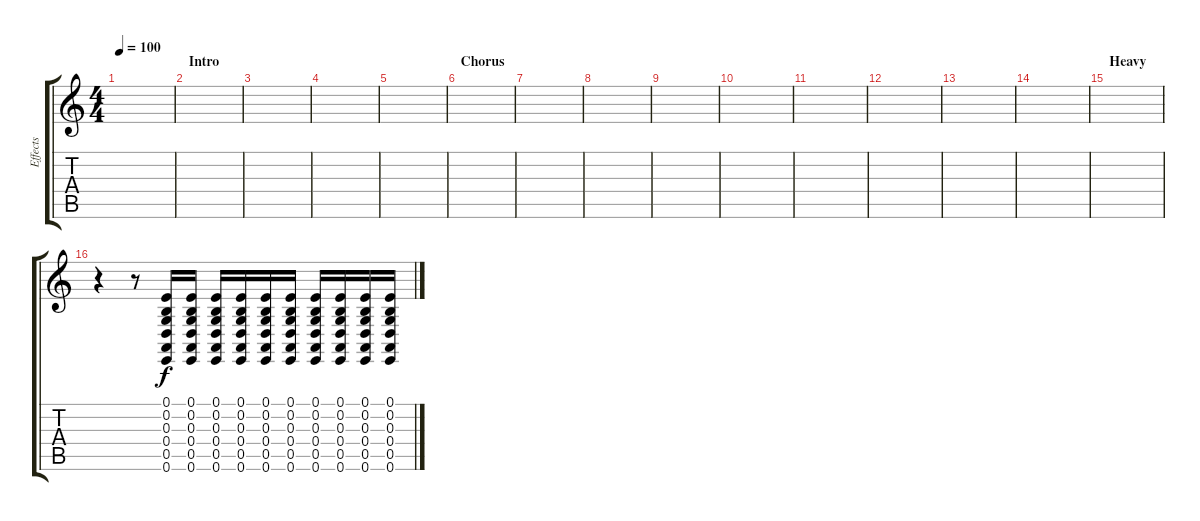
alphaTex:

\track ("Effects" "Effects") {instrument guitarfretnoise}
\staff {score tabs}
\tuning (E4 B3 G3 D3 A2 E2) {hide}
\ts (4 4)
\tempo 100
\clef g2
\ks c
|
\section ("" "Intro")
|
|
|
|
\section ("" "Chorus")
|
|
|
|
|
|
|
|
|
\section ("" "Heavy")
|
r.4 r.8 (0.1 0.2 0.3 0.4 0.5 0.6).16 (0.1 0.2 0.3 0.4 0.5 0.6).16 (0.1 0.2 0.3 0.4 0.5 0.6).16 (0.1 0.2 0.3 0.4 0.5 0.6).16 (0.1 0.2 0.3 0.4 0.5 0.6).16 (0.1 0.2 0.3 0.4 0.5 0.6).16 (0.1 0.2 0.3 0.4 0.5 0.6).16 (0.1 0.2 0.3 0.4 0.5 0.6).16 (0.1 0.2 0.3 0.4 0.5 0.6).16 (0.1 0.2 0.3 0.4 0.5 0.6).16
